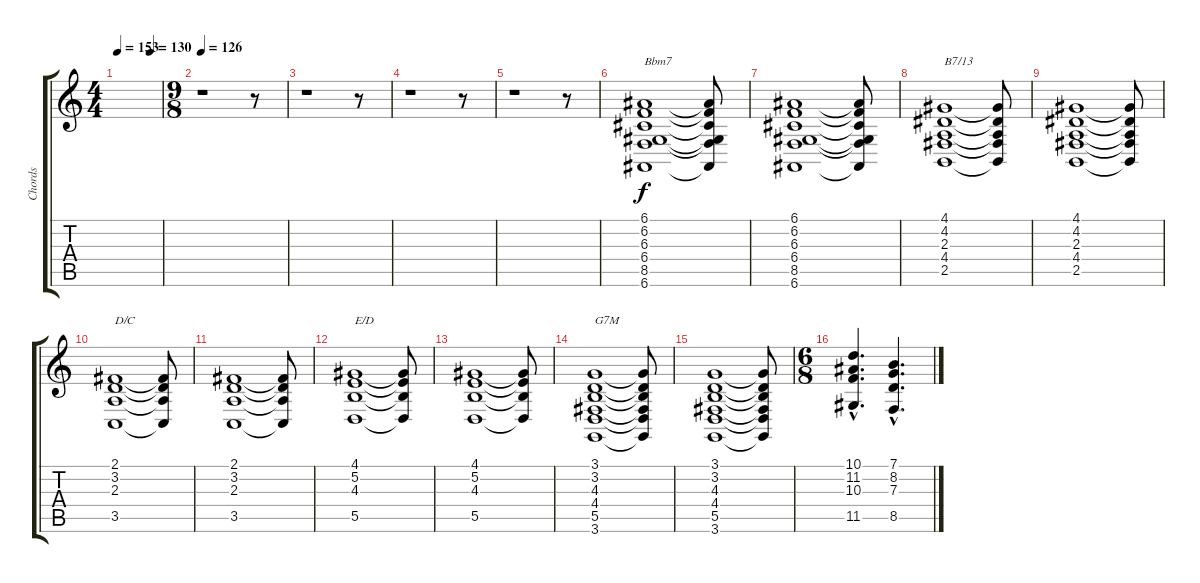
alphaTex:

\track ("Chords" "Chords") {instrument pad7halo}
\staff {score tabs}
\tuning (E4 B3 G3 D3 A2 E2) {hide}
\ts (4 4)
\tempo 153
\tempo (130 0.75)
\clef g2
\ks c
|
\ts (9 8)
\tempo 126
r.1 r.8 |
r.1 r.8 |
r.1 r.8 |
r.1 r.8 |
(6.1 6.2 6.3 6.4 8.5 6.6).1{txt "Bbm7"} (6.1{t} 6.2{t} 6.3{t} 6.4{t} 8.5{t} 6.6{t}).8 |
(6.1 6.2 6.3 6.4 8.5 6.6).1 (6.1{t} 6.2{t} 6.3{t} 6.4{t} 8.5{t} 6.6{t}).8 |
(4.1 4.2 2.3 4.4 2.5).1{txt "B7/13"} (4.1{t} 4.2{t} 2.3{t} 4.4{t} 2.5{t}).8 |
(4.1 4.2 2.3 4.4 2.5).1 (4.1{t} 4.2{t} 2.3{t} 4.4{t} 2.5{t}).8 |
(2.1 3.2 2.3 3.5).1{txt "D/C"} (2.1{t} 3.2{t} 2.3{t} 3.5{t}).8 |
(2.1 3.2 2.3 3.5).1 (2.1{t} 3.2{t} 2.3{t} 3.5{t}).8 |
(4.1 5.2 4.3 5.5).1{txt "E/D"} (4.1{t} 5.2{t} 4.3{t} 5.5{t}).8 |
(4.1 5.2 4.3 5.5).1 (4.1{t} 5.2{t} 4.3{t} 5.5{t}).8 |
(3.1 3.2 4.3 4.4 5.5 3.6).1{txt "G7M"} (3.1{t} 3.2{t} 4.3{t} 4.4{t} 5.5{t} 3.6{t}).8 |
(3.1 3.2 4.3 4.4 5.5 3.6).1 (3.1{t} 3.2{t} 4.3{t} 4.4{t} 5.5{t} 3.6{t}).8 |
\ts (6 8)
(10.1{hac} 11.2{hac} 10.3{hac} 11.5{hac}).4{d} (7.1{hac} 8.2{hac} 7.3{hac} 8.5{hac}).4{d}
